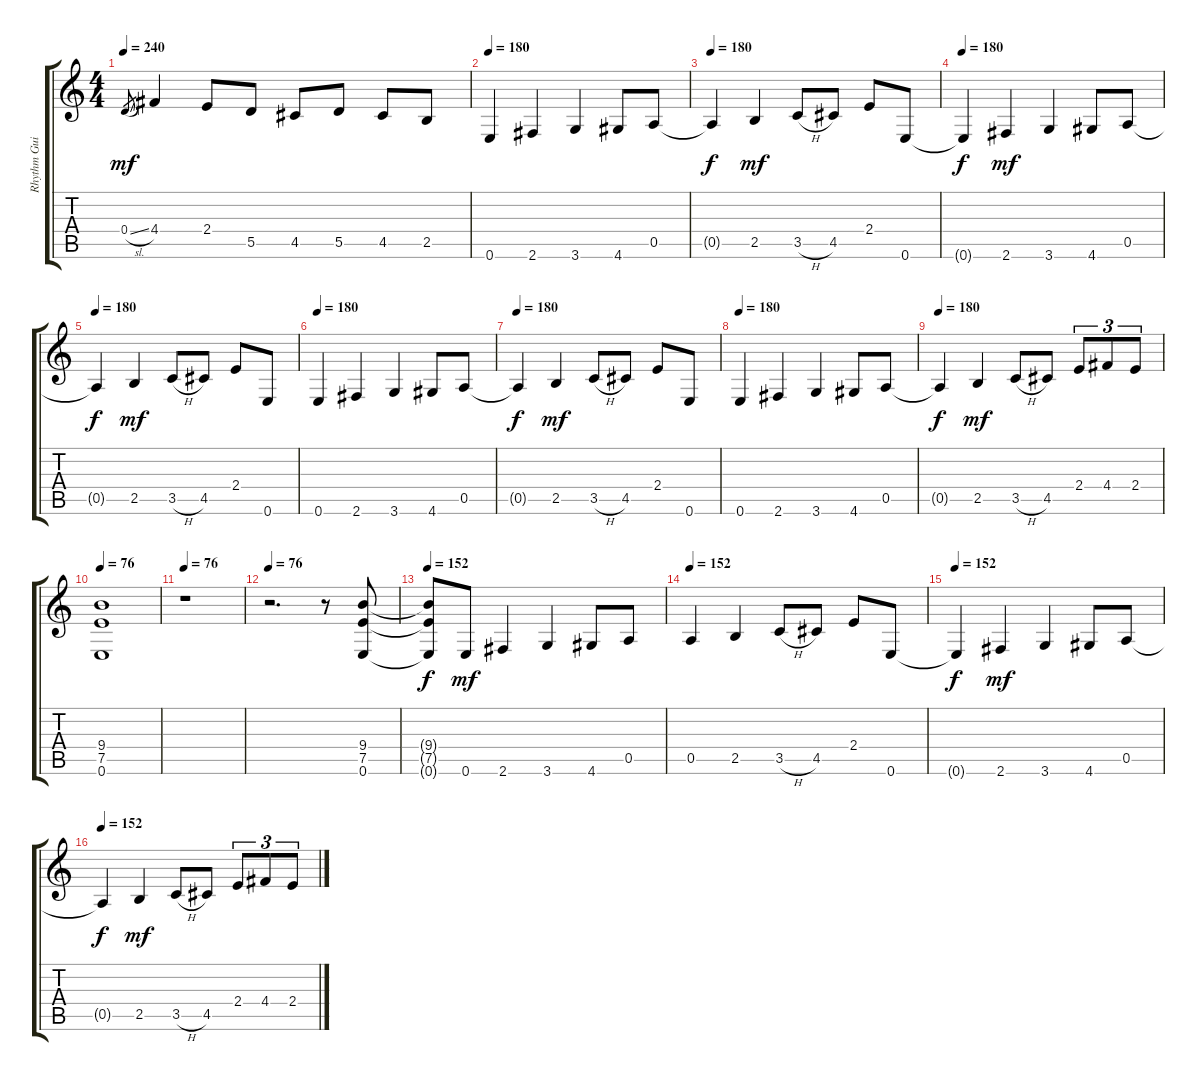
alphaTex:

\track ("Rhythm Guitar I" "Rhythm Gui") {instrument overdrivenguitar}
\staff {score tabs}
\tuning (E4 B3 G3 D3 A2 E2) {hide}
\ts (4 4)
\tempo 240
\clef g2
\ks c
0.4{sl}.8{gr dy mf} 4.4.4 2.4.8 5.5.8 4.5.8 5.5.8 4.5.8 2.5.8 |
\tempo 180
0.6.4 2.6.4 3.6.4 4.6.8 0.5.8 |
\tempo 180
0.5{t}.4{dy f} 2.5.4{dy mf} 3.5{h}.8 4.5.8 2.4.8 0.6.8 |
\tempo 180
0.6{t}.4{dy f} 2.6.4{dy mf} 3.6.4 4.6.8 0.5.8 |
\tempo 180
0.5{t}.4{dy f} 2.5.4{dy mf} 3.5{h}.8 4.5.8 2.4.8 0.6.8 |
\tempo 180
0.6.4 2.6.4 3.6.4 4.6.8 0.5.8 |
\tempo 180
0.5{t}.4{dy f} 2.5.4{dy mf} 3.5{h}.8 4.5.8 2.4.8 0.6.8 |
\tempo 180
0.6.4 2.6.4 3.6.4 4.6.8 0.5.8 |
\tempo 180
0.5{t}.4{dy f} 2.5.4{dy mf} 3.5{h}.8 4.5.8 2.4.8{tu (3 2)} 4.4.8{tu (3 2)} 2.4.8{tu (3 2)} |
\tempo 76
(9.4 7.5 0.6).1 |
\tempo 76
r.1 |
\tempo 76
r.2{d} r.8 (9.4 7.5 0.6).8 |
\tempo 152
(9.4{t} 7.5{t} 0.6{t}).8{dy f} 0.6.8{dy mf} 2.6.4 3.6.4 4.6.8 0.5.8 |
\tempo 152
0.5.4 2.5.4 3.5{h}.8 4.5.8 2.4.8 0.6.8 |
\tempo 152
0.6{t}.4{dy f} 2.6.4{dy mf} 3.6.4 4.6.8 0.5.8 |
\tempo 152
0.5{t}.4{dy f} 2.5.4{dy mf} 3.5{h}.8 4.5.8 2.4.8{tu (3 2)} 4.4.8{tu (3 2)} 2.4.8{tu (3 2)}
